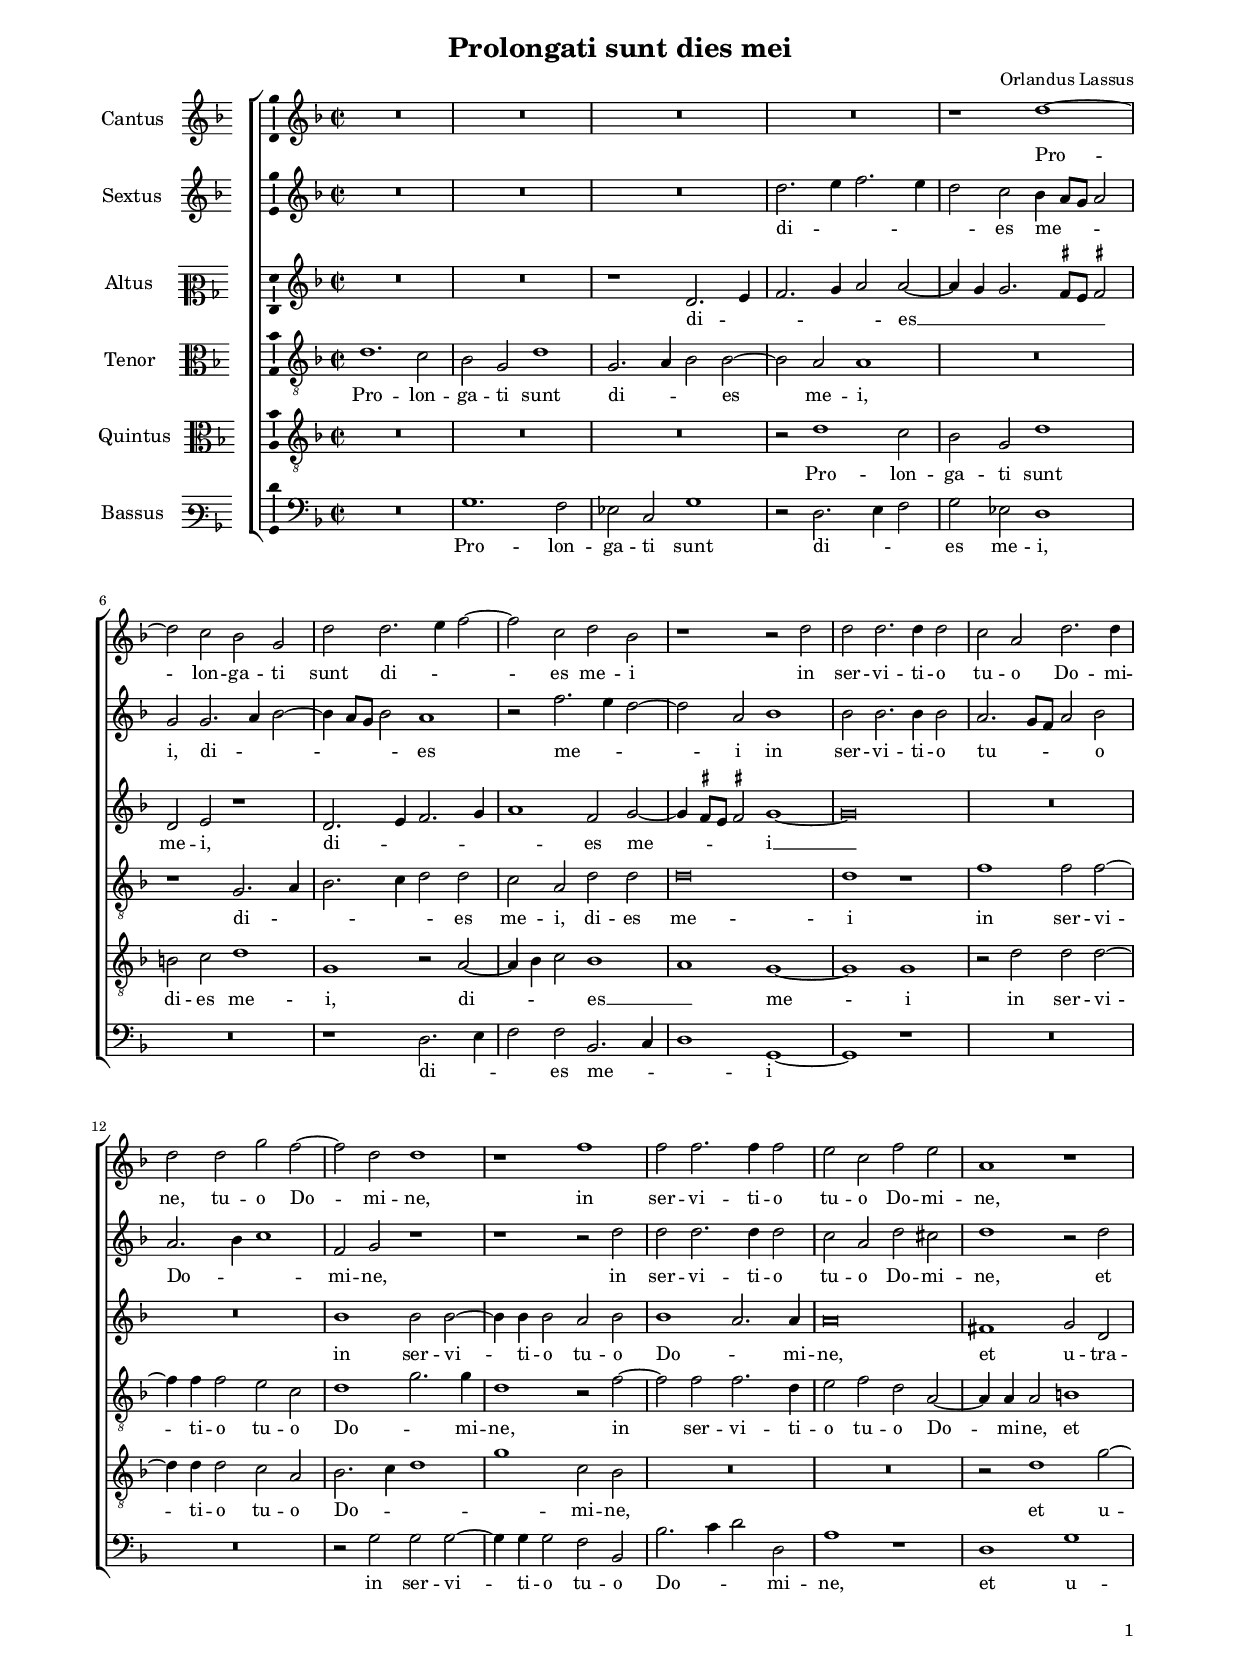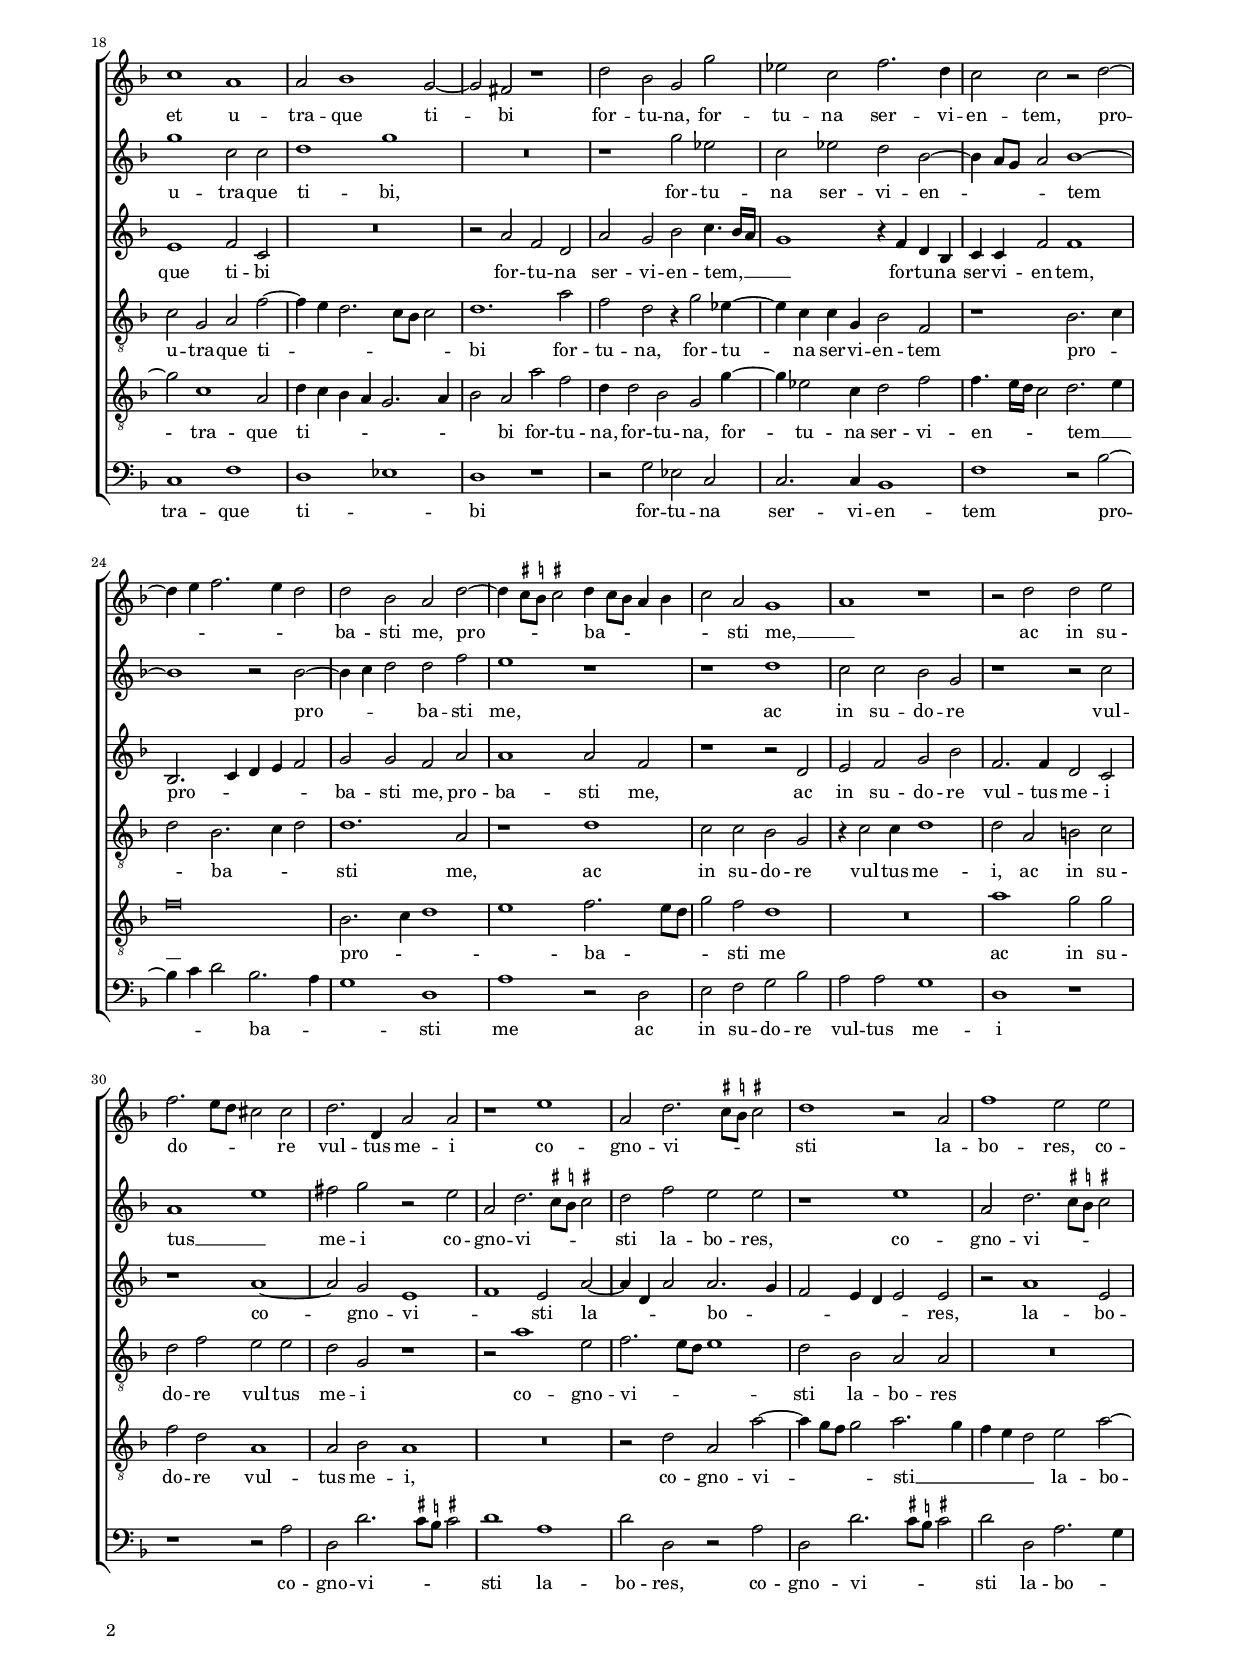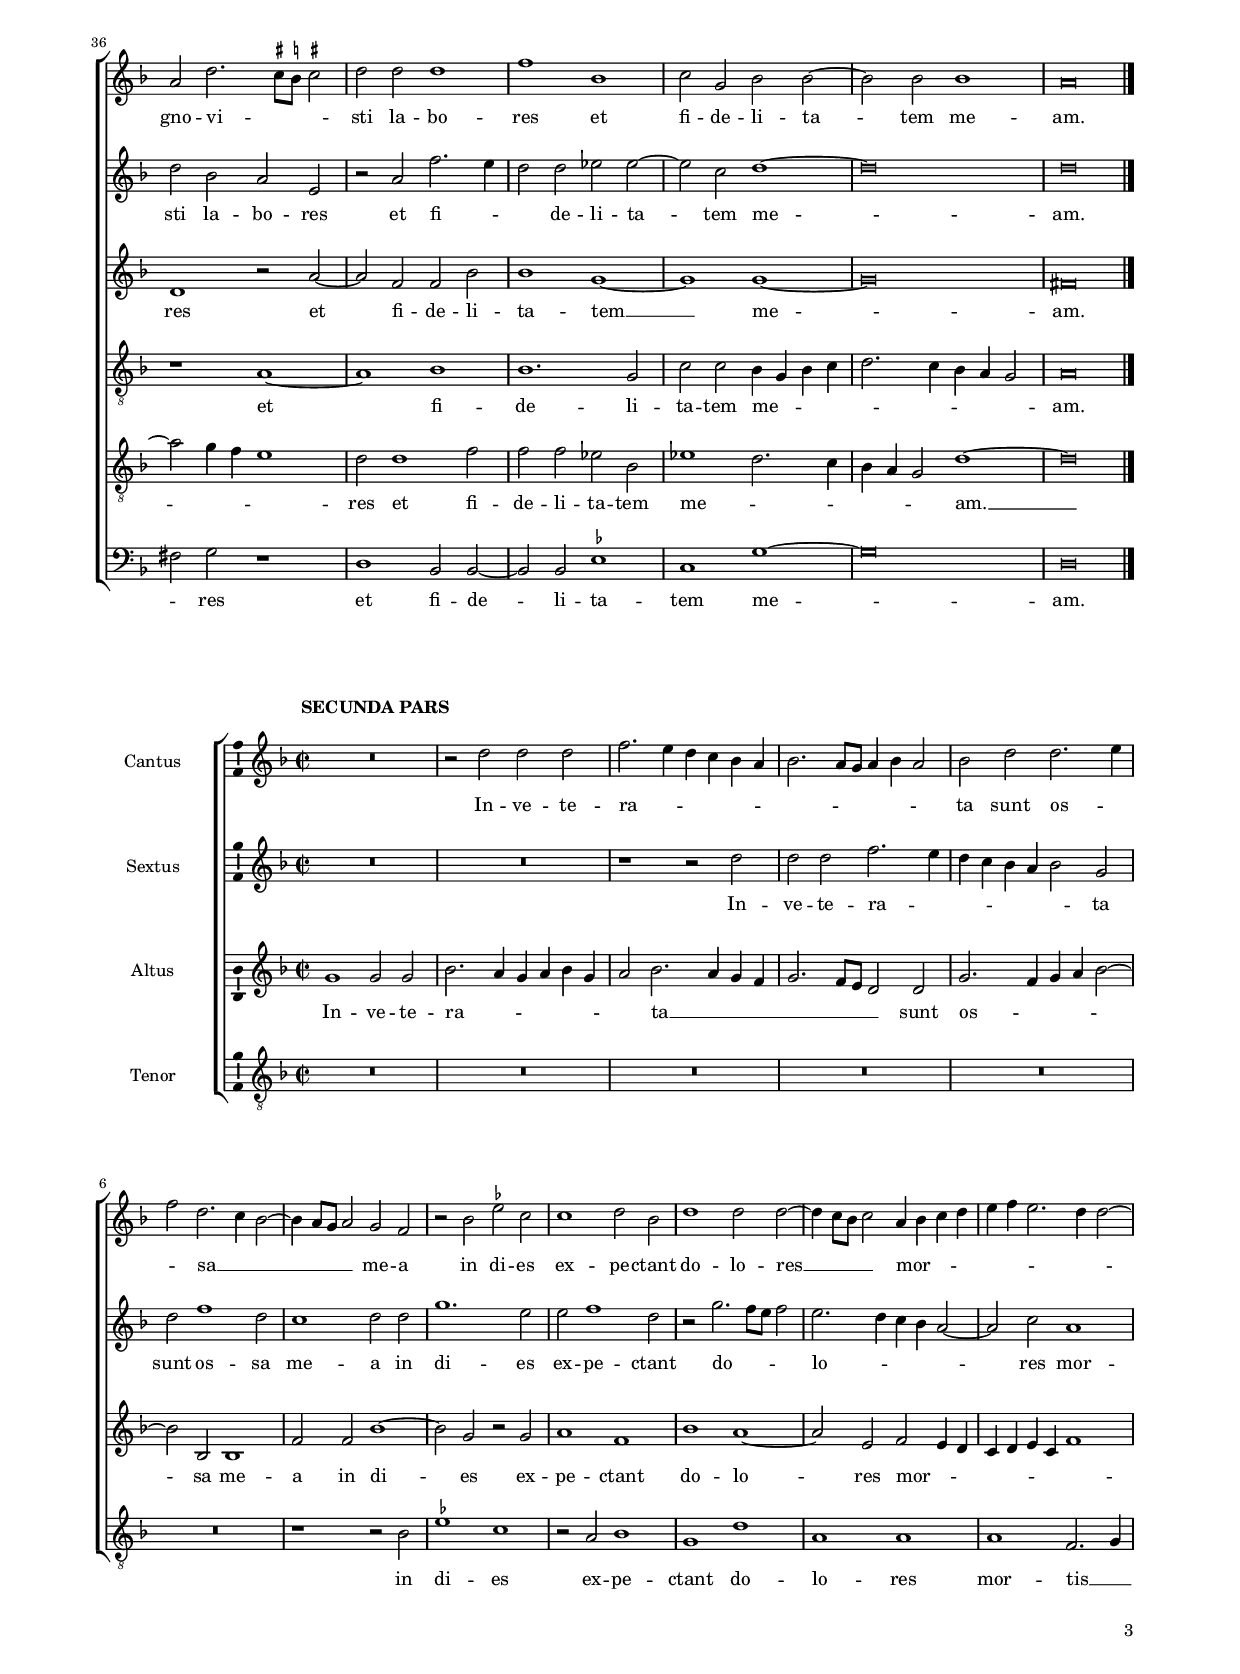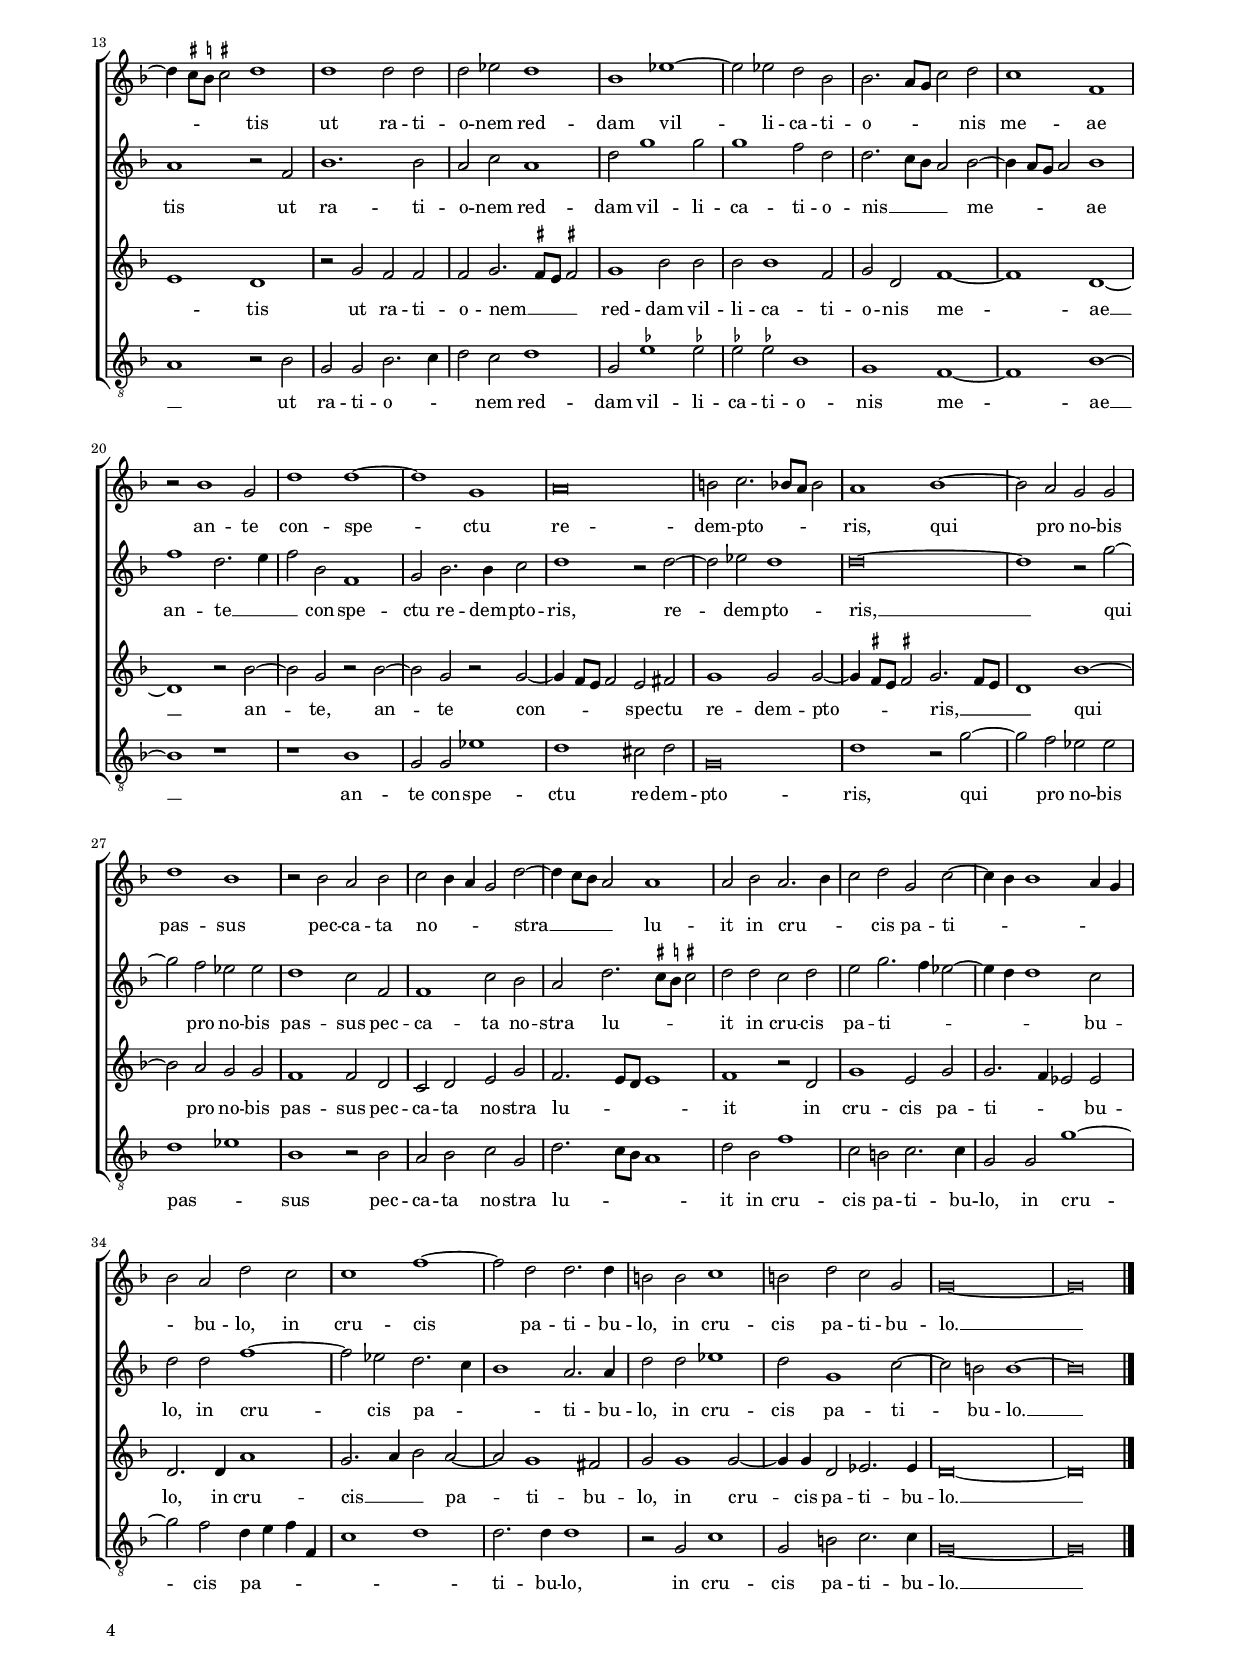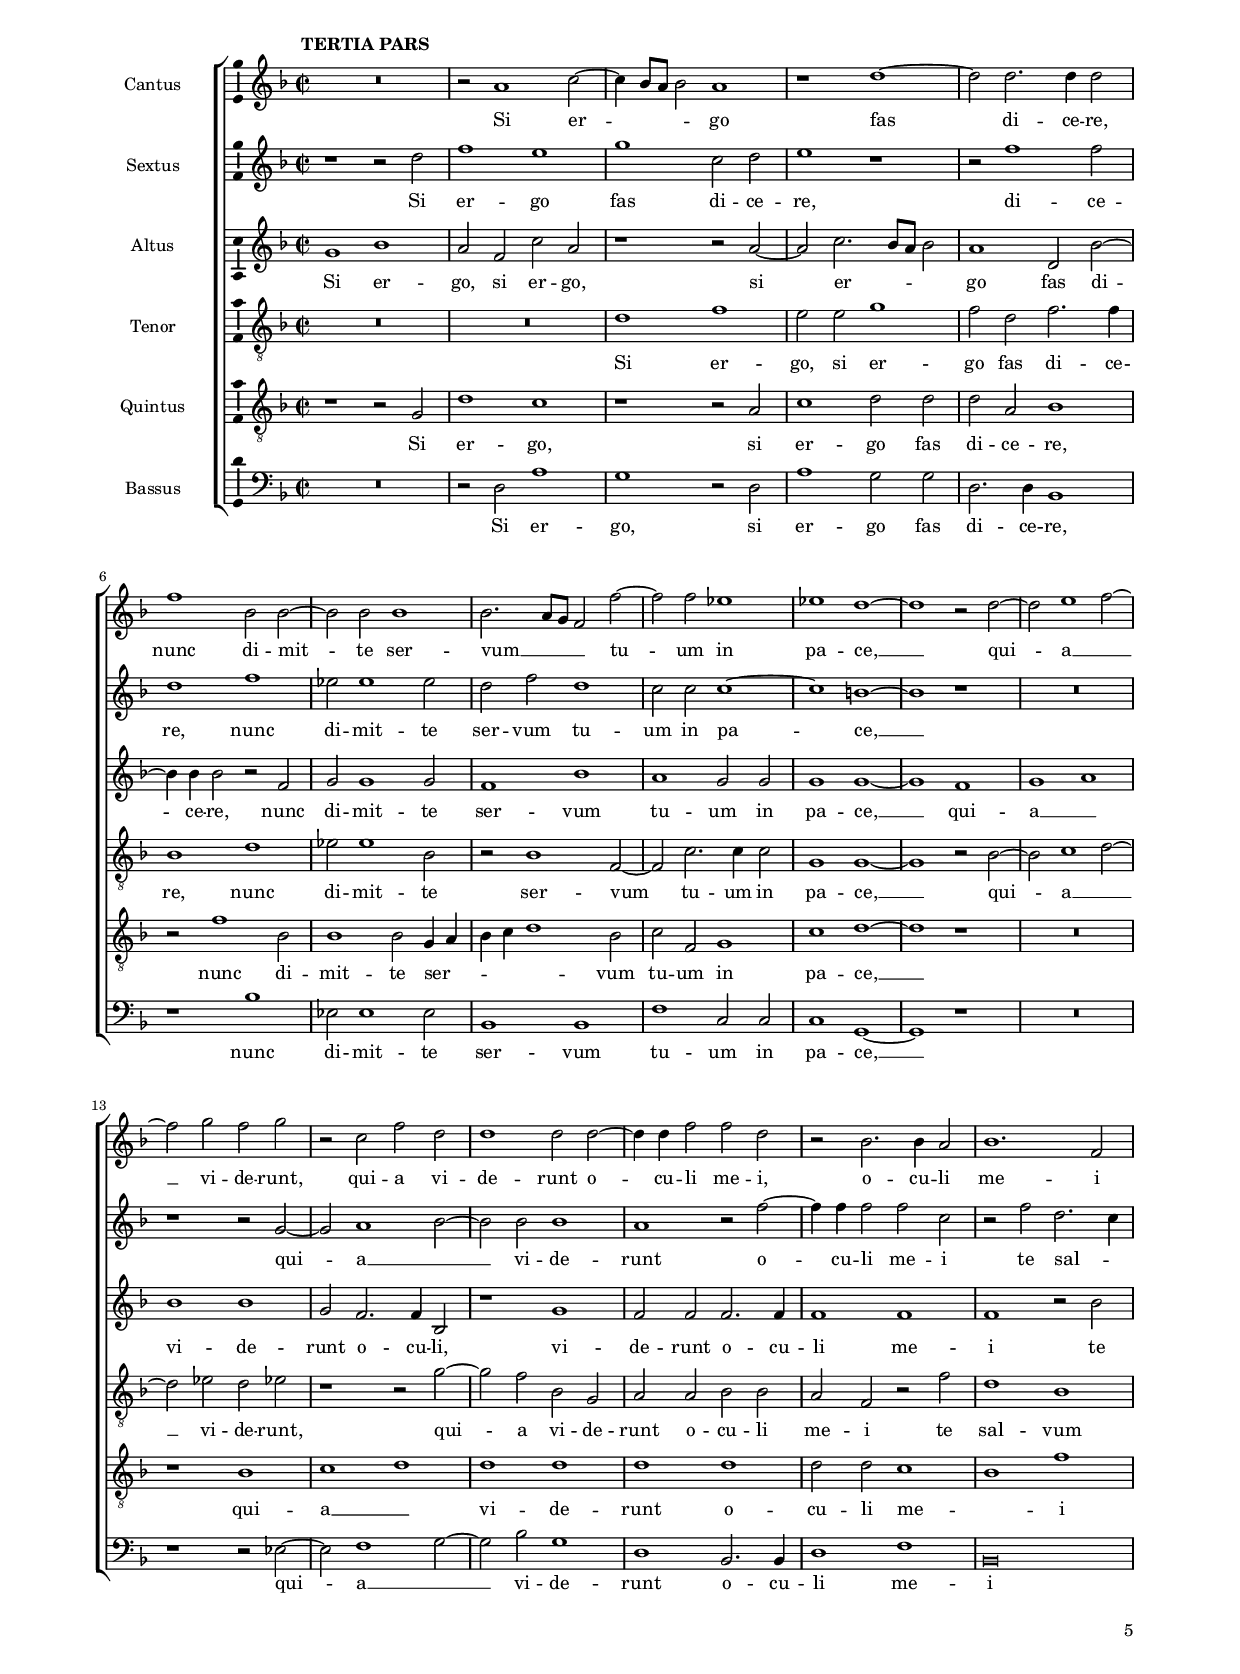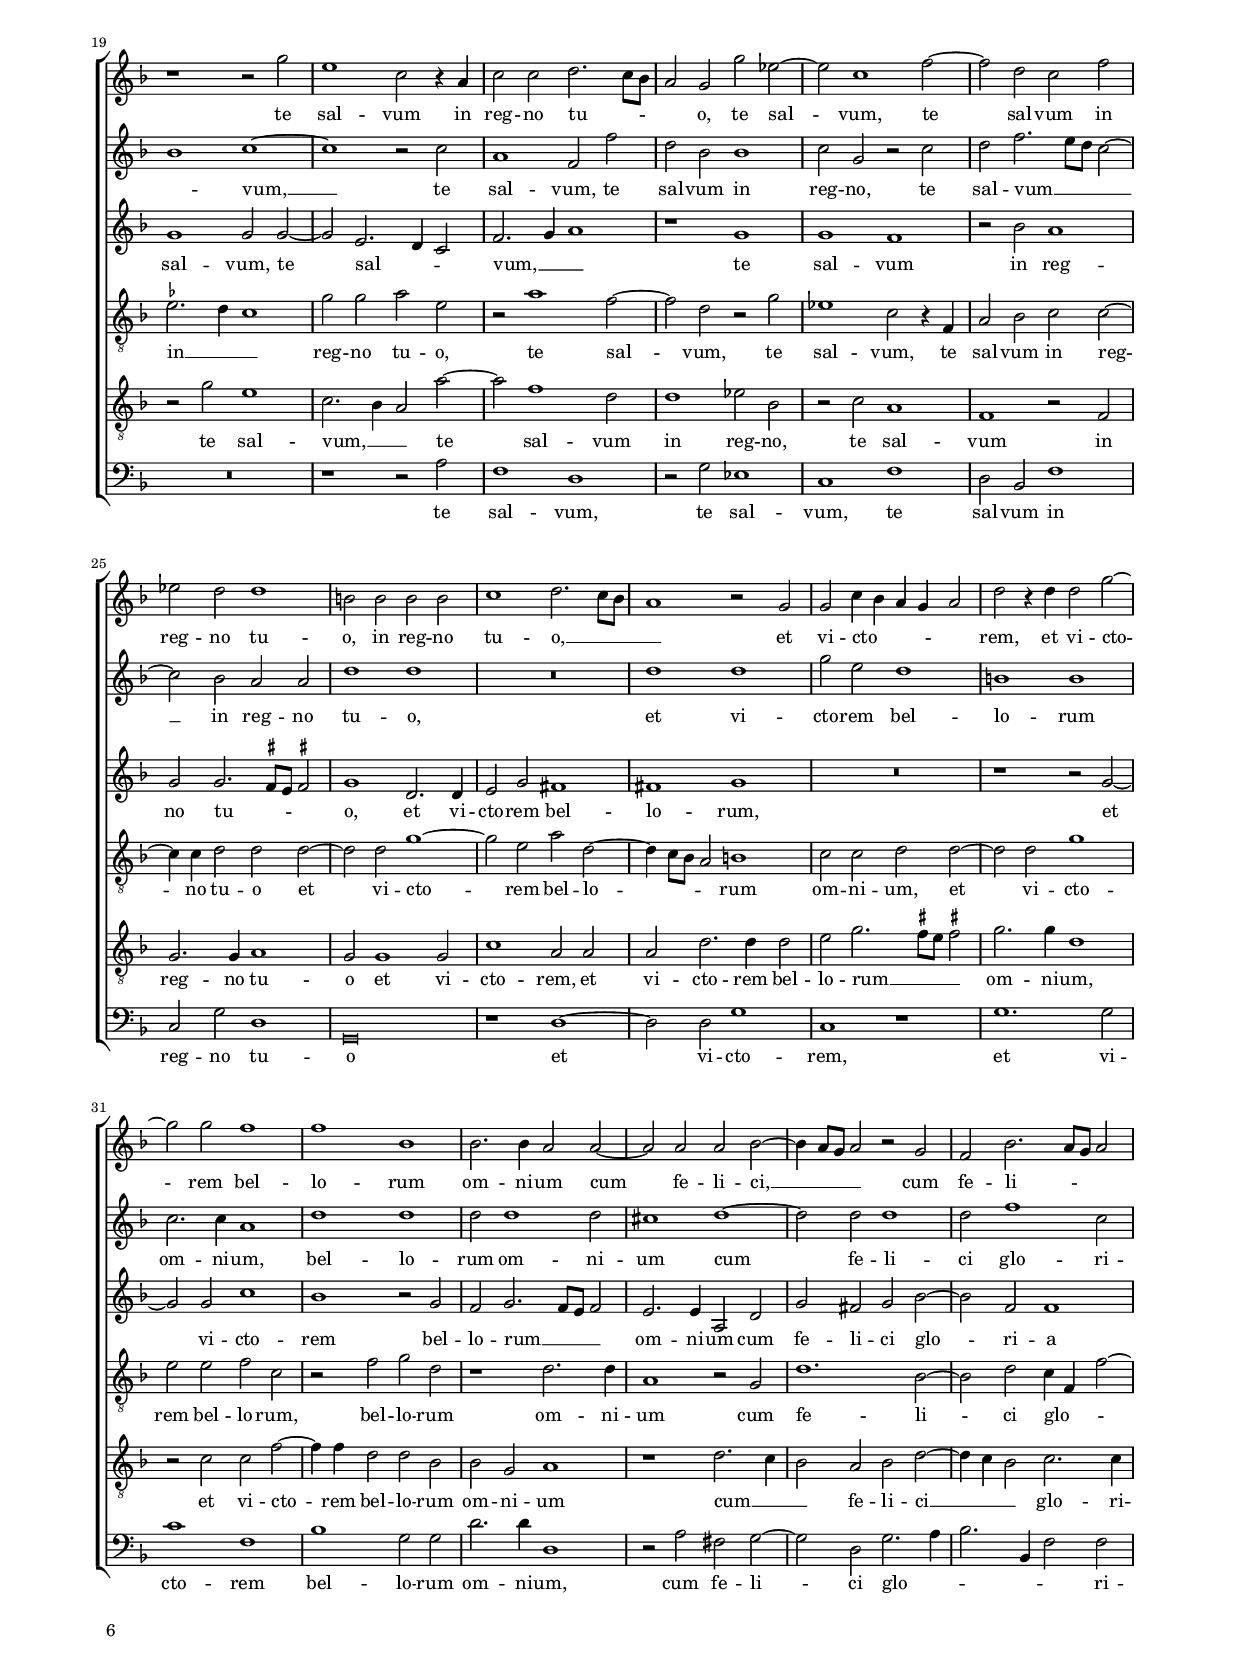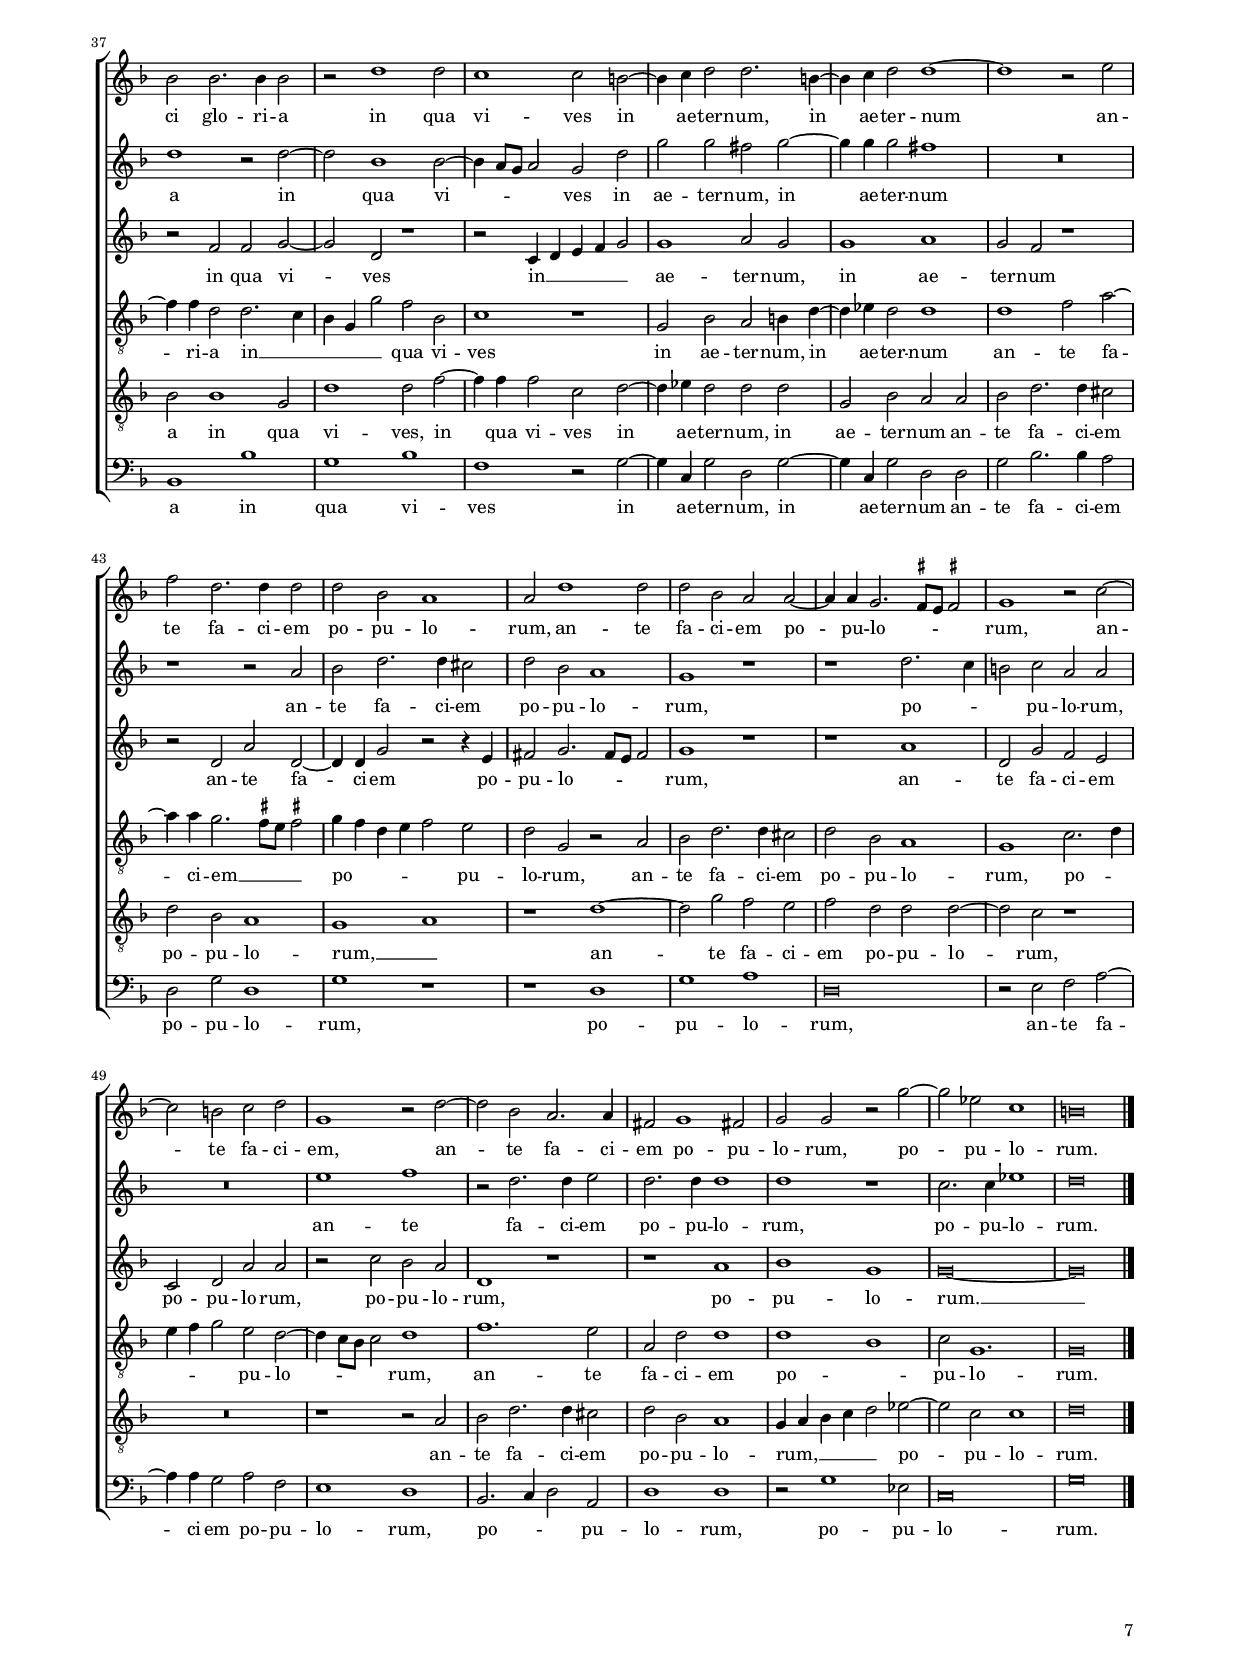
\header
{
  title="Prolongati sunt dies mei"
  composer="Orlandus Lassus"
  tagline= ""
}

\version "2.22.0"
\include "deutsch.ly"
#(set-global-staff-size 15)
#(ly:set-option 'point-and-click #f)

	
global = {
	\key f \major
	\time 2/2 \set Score.measureLength = #(ly:make-moment 2/1)
    \set Score.tempoHideNote = ##t
    \tempo 2 = 85
	\skip 1*2*41 \bar "|." \break
	}

	
	ficta = { \once \set suggestAccidentals = ##t }
	
	forget = #(define-music-function (music) (ly:music?) #{
		\accidentalStyle forget
		$music
		\accidentalStyle default
		#})
    
    m = \melisma
    me = \melismaEnd
    
    
\paper
	{
	top-margin = 1.5 \cm
	bottom-margin = 1 \cm
	left-margin = 1.8 \cm
	right-margin = 1.8 \cm
	ragged-bottom = ##f
	ragged-last-bottom = ##t
	print-page-number = ##f
	score-system-spacing = #'((basic-distance . 17) (minimum-distance . 14) (padding . 5) (strechability . 250))
	system-system-spacing = #'((basic-distance . 17) (minimum-distance . 14) (padding . 5) (strechability . 250))
    oddFooterMarkup=\markup   \fill-line { "" \fromproperty #'page:page-number-string }
    evenFooterMarkup=\markup  \fill-line { \fromproperty #'page:page-number-string "" }
    last-bottom-spacing = #'((basic-distance . 12) (minimum-distance . 7) (padding . 4))
%	systems-per-page = 3
	min-systems-per-page = 3
	}
    
    
incipitcantus = \markup { \score {
	{
	\set Staff.instrumentName = \markup { \fontsize #1 "Cantus" }
	\key f \major
	\clef violin
	s4 \bar ""
	}
	\layout  {
	raggedright = ##t
	indent = 1.6 \cm
	line-width = 2.2 \cm
	\context { \Staff \remove Time_signature_engraver }
	\override Staff.Clef.Y-extent = #'(0 . 0)
	}} \hspace #1 }


incipitsextus = \markup { \score {
	{
	\set Staff.instrumentName = \markup { \fontsize #1 "Sextus" }
	\key f \major
	\clef violin
	s4 \bar ""
	}
	\layout  {
	raggedright = ##t
	indent = 1.6 \cm
	line-width = 2.2 \cm
	\context { \Staff \remove Time_signature_engraver }
	\override Staff.Clef.Y-extent = #'(0 . 0)
	}} \hspace #1 }
      
      
incipitaltus = \markup { \score {
	{
	\set Staff.instrumentName = \markup { \fontsize #1 "Altus" }
	\key f \major
	\clef mezzosoprano
	s4 \bar ""
	}
	\layout  {
	raggedright = ##t
	indent = 1.6 \cm
	line-width = 2.2 \cm
	\context { \Staff \remove Time_signature_engraver }
	\override Staff.Clef.Y-extent = #'(0 . 0)
	}} \hspace #1 }


incipittenor = \markup { \score {
	{
	\set Staff.instrumentName = \markup { \fontsize #1 "Tenor" }
	\key f \major
	\clef alto
	s4 \bar ""
	}
	\layout  {
	raggedright = ##t
	indent = 1.6 \cm
	line-width = 2.2 \cm
	\context { \Staff \remove Time_signature_engraver }
	\override Staff.Clef.Y-extent = #'(0 . 0)
	}} \hspace #1 }
      
      
incipitquintus = \markup { \score {
	{
	\set Staff.instrumentName = \markup { \fontsize #1 "Quintus" }
	\key f \major
	\clef alto
	s4 \bar ""
	}
	\layout  {
	raggedright = ##t
	indent = 1.6 \cm
	line-width = 2.2 \cm
	\context { \Staff \remove Time_signature_engraver }
	\override Staff.Clef.Y-extent = #'(0 . 0)
	}} \hspace #1 }
      
      
incipitbassus = \markup { \score {
	{
	\set Staff.instrumentName = \markup { \fontsize #1 "Bassus" }
	\key f \major
	\clef varbaritone
	s4 \bar ""
	}
	\layout  {
	raggedright = ##t
	indent = 1.6 \cm
	line-width = 2.2 \cm
	\context { \Staff \remove Time_signature_engraver }
	\override Staff.Clef.Y-extent = #'(0 . 0)
	}} \hspace #1 }

	
cantus =  \relative c''
	{
	R\breve
	R\breve
	R\breve
	R\breve
%5
	r1 d~
	d2 c b g
	d'2 d2. \m e4 f2~ |
	f2 \me c d b
	r1 r2 d
%10
	d d2. d4 d2
	c2 a d2. d4
	d2 d g f~ |
	f2 d d1
	r1 f
%15
	f2 f2. f4 f2
	e2 c f e
	a,1 r |
	c1 a
	a2 b1 g2~
%20
	g2 fis r1
	d'2 b g g'
	es2 c f2. d4 |
	c2 c r d~
	d4 \m e f2. e4 d2 \me
%25
	d2 b a d~
	d4 \m \ficta cis8 \ficta h \ficta cis!2 \me d4 \m \forget c8 \forget b a4 b
	c2 \me a g1 \m |
	a1 \me r
	r2 d d e
%30
	f2. \m e8 d cis2 \me cis
	d2. d,4 a'2 a
	r1 e' |
	a,2 d2. \m \ficta cis8 \ficta h \ficta cis!2 \me
	d1 r2 a
%35
	f'1 e2 e
	a,2 d2. \m \ficta cis8 \ficta h \ficta cis!2 \me
	d2 d d1 |
	f1 b,
	c2 g b b~
%40
	b2 b b1
	a\breve
	}
	

sextus = \relative c''
	{
	R\breve
	R\breve
	R\breve
	d2. \m e4 f2. e4
%5
	d2 \me c b4 \m a8 g a2 \me |
	g2 g2. \m a4 b2~
	b4 a8 g b2 \me a1
	r2 f'2. \m e4 d2~
	d2 \me a b1
%10
	b2 b2. b4 b2 |
	a2. \m g8 f a2 \me b
	a2. \m b4 c1 \me
	f,2 g r1
	r1 r2 d'
%15
	d2 d2. d4 d2 |
	c2 a d cis
	d1 r2 d
	g1 c,2 c
	d1 g
%20
	R\breve |
	r1 g2 es
	c2 es d b~
	b4 \m a8 g a2 \me b1~
	b1 r2 b~
%25
	b4 \m c d2 \me d f |
	e1 r
	r1 d
	c2 c b g
	r1 r2 c
%30
	a1 \m e' \me |
	fis2 g r e
	a,2 d2. \m \ficta cis8 \ficta h \ficta cis!2 \me
	d2 f e e
	r1 e
%35
	a,2 d2. \m \ficta cis8 \ficta h \ficta cis!2 \me |
	d2 b a e
	r2 a f'2. \m e4
	d2 \me d es es~
	es2 c d1~
%40
	d\breve
	d\breve
	}
	

altus =  \relative c'
	{
	R\breve
	R\breve
	r1 d2. \m e4
	f2. g4 a2 \me a~
%5
	a4 \m g g2. \ficta fis8 e \ficta fis!2 \me |
	d2 e r1
	d2. \m e4 f2. g4
	a1 \me f2 g~
	g4 \m \ficta fis8 e \ficta fis!2 \me g1~
%10
	g\breve |
	R\breve
	R\breve
	b1 b2 b~
	b4 b b2 a b
%15
	b1 \m a2. \me a4 |
	a\breve
	fis1 g2 d
	e1 f2 c
	R\breve
%20
	r2 a' f d |
	a'2 g b c4. \m b16 a
	g1 \me r4 f d b
	c4 c f2 f1
	b,2. \m c4 d e f2 \me
%25
	g2 g f a |
	a1 a2 f
	r1 r2 d
	e2 f g b
	f2. f4 d2 c
%30
	r1 a'~ |
	a2 g e1 \m
	f1 \me e2 a2~
	a4 \m d, a'2 \me a2. \m g4
	f2 e4 d e2 \me e
%35
	r2 a1 e2 |
	d1 r2 a'~
	a2 f f b
	b1 g~
	g1 g~
%40
	g\breve
	fis\breve
	}
	

tenor =  \relative c'
	{
	d1. c2
	b2 g d'1
	g,2. \m a4 b2 \me b~
	b2 a a1
%5
	R\breve |
	r1 g2. \m a4
	b2. c4 d2 \me d
	c2 a d d
	d\breve
%10
	d1 r |
	f1 f2 f~
	f4 f f2 e c
	d1 \m g2. \me g4
	d1 r2 f~
%15
	f2 f f2. d4 |
	e2 f d a~
	a4 a a2 h1
	c2 g a f'~
	f4 \m e d2. c8 b c2 \me
%20
	d1. a'2 |
	f2 d r4 g2 es4~
	es4 c c g b2 f
	r1 b2. \m c4
	d2 \me b2. \m c4 d2 \me
%25
	d1. a2 |
	r1 d
	c2 c b g
	r4 c2 c4 d1
	d2 a h c
%30
	d2 f e e |
	d2 g, r1
	r2 a'1 e2
	f2. \m e8 d e1 \me
	d2 b a a
%35
	R\breve |
	r1 a~
	a1 b
	b1. g2
	c2 c b4 \m g b c
%40
	d2. c4 b a g2 \me |
	a\breve
	}
	
quintus  =  \relative c'
	{
	R\breve
	R\breve
	R\breve
	r2 d1 c2
%5
	b2 g d'1 |
	h2 c d1
	g,1 r2 a~
	a4 \m b c2 \me b1 \m
	a1 \me g~
%10
	g1 g |
	r2 d' d d~
	d4 d d2 c a
	b2. \m c4 d1
	g1 \me c,2 b
%15
	R\breve |
	R\breve
	r2 d1 g2~
	g2 c,1 a2
	d4 \m c b a g2. a4
%20
	b2 \me a a' f |
	d4 d2 b g g'4~
	g4 es2 c4 d2 f
	f4. \m e16 d c2 \me d2. \m e4
	f\breve \me
%25
	b,2. \m c4 d1 |
	e1 \me f2. \m e8 d
	g2 \me f d1
	R\breve
	a'1 g2 g
%30
	f2 d a1 |
	a2 b a1
	R\breve
	r2 d a a'~
	a4 \m g8 f g2 \me a2. \m g4
%35
	f4 e d2 \me e a~ |
	a2 \m g4 f e1 \me
	d2 d1 f2
	f2 f es b
	es1 \m d2. c4
%40
	b4 a g2 \me d'1~
	d\breve
	}


bassus  =  \relative c'
	{
	R\breve
	g1. f2
	es2 c g'1
	r2 d2. \m e4 f2 \me
%5
	g2 es d1 |
	R\breve
	r1 d2. \m e4
	f2 \me f b,2. \m c4
	d1 \me g,~
%10
	g1 r |
	R\breve
	R\breve
	r2 g' g g~
	g4 g g2 f b,
%15
	b'2. \m c4 d2 \me d,
	a'1 r
	d,1 g
	c,1 f
	d1 \m es \me
%20
	d1 r |
	r2 g es c
	c2. c4 b1
	f'1 r2 b~
	b4 \m c d2 \me b2. \m a4
%25
	g1 \me d |
	a'1 r2 d,
	e2 f g b
	a2 a g1
	d1 r
%30
	r1 r2 a' |
	d,2 d'2. \m \ficta cis8 \ficta h \ficta cis!2 \me
	d1 a
	d2 d, r a'
	d,2 d'2. \m \ficta cis8 \ficta h \ficta cis!2 \me
%35
	d2 d, a'2. \m g4 |
	fis2 \me g r1
	d1 b2 b~
	b2 b \ficta es1
	c1 g'~
%40
	g\breve
	d\breve
	}

    
lyricscantus = \lyricmode {
	Pro -- lon -- ga -- ti sunt di -- es me -- i in ser -- vi -- ti -- o tu -- o Do -- mi -- ne,
	tu -- o Do -- mi -- ne,
	in ser -- vi -- ti -- o tu -- o Do -- mi -- ne,
	et u -- tra -- que ti -- bi
	for -- tu -- na,
	for -- tu -- na
	ser -- vi -- en -- tem,
	pro -- ba -- sti me,
	pro -- ba -- sti me, __
	ac in su -- do -- re vul -- tus me -- i
	co -- gno -- vi -- sti la -- bo -- res,
	co -- gno -- vi -- sti la -- bo -- res et fi -- de -- li -- ta -- tem me -- am.
	}


lyricssextus = \lyricmode {
	di -- es me -- i,
	di -- es me -- i
	in ser -- vi -- ti -- o tu -- o Do -- mi -- ne,
	in ser -- vi -- ti -- o tu -- o Do -- mi -- ne,
	et u -- tra -- que ti -- bi,
	for -- tu -- na ser -- vi -- en -- tem
	pro -- ba -- sti me,
	ac in su -- do -- re vul -- tus __ me -- i
	co -- gno -- vi -- sti la -- bo -- res,
	co -- gno -- vi -- sti la -- bo -- res et fi -- de -- li -- ta -- tem me -- am.
	}
	
	
lyricsaltus = \lyricmode {
	di -- es __ me -- i,
	di -- es me -- i __
	in ser -- vi -- ti -- o tu -- o Do -- mi -- ne,
	et u -- tra -- que ti -- bi
	for -- tu -- na
	ser -- vi -- en -- tem, __
	for -- tu -- na
	ser -- vi -- en -- tem,
	pro -- ba -- sti me,
	pro -- ba -- sti me,
	ac in su -- do -- re vul -- tus me -- i
	co -- gno -- vi -- sti la -- bo -- res,
	la -- bo -- res et fi -- de -- li -- ta -- tem __ me -- am.
	}


lyricstenor = \lyricmode {
	Pro -- lon -- ga -- ti sunt di -- es me -- i,
	di -- es me -- i,
	di -- es me -- i
	in ser -- vi -- ti -- o tu -- o Do -- mi -- ne,
	in ser -- vi -- ti -- o tu -- o Do -- mi -- ne,
	et u -- tra -- que ti -- bi for -- tu -- na,
	for -- tu -- na
	ser -- vi -- en -- tem
	pro -- ba -- sti me,
	ac in su -- do -- re vul -- tus me -- i,
	ac in su -- do -- re vul -- tus me -- i
	co -- gno -- vi -- sti la -- bo -- res et fi -- de -- li -- ta -- tem me -- am.
	}


lyricsquintus = \lyricmode {
	Pro -- lon -- ga -- ti sunt di -- es me -- i,
	di -- es __ me -- i
	in ser -- vi -- ti -- o tu -- o Do -- mi -- ne,
	et u -- tra -- que ti -- bi for -- tu -- na,
	for -- tu -- na,
	for -- tu -- na
	ser -- vi -- en -- tem __
	pro -- ba -- sti me
	ac in su -- do -- re vul -- tus me -- i,
	co -- gno -- vi -- sti __ la -- bo -- res et fi -- de -- li -- ta -- tem me -- am. __
	}


lyricsbassus = \lyricmode {
	Pro -- lon -- ga -- ti sunt di -- es me -- i,
	di -- es me -- i
	in ser -- vi -- ti -- o tu -- o Do -- mi -- ne,
	et u -- tra -- que ti -- bi for -- tu -- na
	ser -- vi -- en -- tem
	pro -- ba -- sti me
	ac in su -- do -- re vul -- tus me -- i
	co -- gno -- vi -- sti la -- bo -- res,
	co -- gno -- vi -- sti la -- bo -- res et fi -- de -- li -- ta -- tem me -- am.
	}
   
    
\score
{  
    \transpose c c {
	\new ChoirStaff \with { \override StaffGrouper.staff-staff-spacing.basic-distance = #12 }
	<<

	\new Staff << \global
	\new Voice="v1" {
		\set Staff.instrumentName=\incipitcantus
		\set Staff.midiInstrument = "reed organ"
		\clef "treble"
		\cantus }
	\new Lyrics \lyricsto "v1" {\lyricscantus }
	>>


	\new Staff << \global
	\new Voice="v6" {
		\set Staff.instrumentName=\incipitsextus
		\set Staff.midiInstrument = "reed organ"
		\clef "treble" 
		\sextus}
	\new Lyrics \lyricsto "v6" {\lyricssextus }
	>>


	\new Staff << \global
	\new Voice="v2" {
		\set Staff.instrumentName=\incipitaltus
		\set Staff.midiInstrument = "reed organ"
		\clef "treble" 
		\altus}
	\new Lyrics \lyricsto "v2" {\lyricsaltus }
	>>


	\new Staff << \global
	\new Voice="v3" {
		\set Staff.instrumentName=\incipittenor
		\set Staff.midiInstrument = "reed organ"
		\clef "G_8"
		\tenor }
	\new Lyrics \lyricsto "v3" {\lyricstenor }
	>>


	\new Staff << \global
	\new Voice="v5" {
		\set Staff.instrumentName=\incipitquintus
		\set Staff.midiInstrument = "reed organ"
		\clef "G_8"
		\quintus}
	\new Lyrics \lyricsto "v5" {\lyricsquintus }
	>>


	\new Staff << \global
	\new Voice="v4" {
		\set Staff.instrumentName=\incipitbassus
		\set Staff.midiInstrument = "reed organ"
		\clef "bass" 
		\bassus }
	\new Lyrics \lyricsto "v4" {\lyricsbassus}
	>>

	>>
	} % transpose

	\layout
	{
	indent = 2.6 \cm
%	\context { \Lyrics \override VerticalAxisGroup.nonstaff-relatedstaff-spacing.padding = #2 }
%	\context { \Lyrics \override LyricText.font-size = #1 }
  	\context { \Staff \consists "Ambitus_engraver" }
	\context { \Staff \override TimeSignature.break-visibility = #end-of-line-invisible }
	\context { \Score \override BarNumber.padding = #2 }
	\context { \Voice \override NoteHead.style = #'baroque }
	}

\midi
	{
	}

}



%%%%%%%%%%%%%%%%%%%%%%%%%%%%%%%%%%%%%%%%%%% SECUNDA PARS

global = {
	\key f \major
	\time 2/2 \set Score.measureLength = #(ly:make-moment 2/1)
    \set Score.tempoHideNote = ##t
    \tempo 2 = 85
	\skip 1*2*40 \bar "|."
	}

cantus =  \relative c''
	{
	R\breve
	r2 d d d
	f2. \m e4 d c b a
	b2. a8 g a4 b a2 \me
%5
	b2 d d2. \m e4 |
	f2 \me d2. \m c4 b2~
	b4 a8 g a2 \me g f
	r2 b \ficta es c
	c1 d2 b
%10
	d1 d2 d~ |
	d4 \m c8 b c2 \me a4 \m b c d
	e4 f e2. d4 d2~
	d4 \ficta cis8 \ficta h \ficta cis!2 \me d1
	d1 d2 d
%15
	d2 es d1 |
	b1 es1~
	es2 es d b
	b2. \m a8 g c2 \me d
	c1 f,
%20
	r2 b1 g2 |
	d'1 d~
	d1 g,
	a\breve
	h2 c2. \m b8 a b2 \me
%25
	a1 b~ |
	b2 a g g
	d'1 b
	r2 b a b
	c2 \m b4 a g2 \me d'~
%30
	d4 \m c8 b a2 \me a1 |
	a2 b a2. \m b4
	c2 \me d g, c~
	c4 \m b b1 a4 g
	b2 \me a d c
%35
	c1 f~ |
	f2 d d2. d4
	h2 h c1
	h2 d c g
	g\breve~
%40
	g\breve
	}
	

sextus = \relative c''
	{
	R\breve
	R\breve
	r1 r2 d
	d2 d f2. \m e4
%5
	d4 c b a b2 \me g |
	d'2 f1 d2
	c1 d2 d
	g1. e2
	e2 f1 d2
%10
	r2 g2. \m f8 e f2 \me |
	e2. \m d4 c b a2~
	a2 \me c a1
	a1 r2 f
	b1. b2
%15
	a2 c a1 |
	d2 g1 g2
	g1 f2 d
	d2. \m c8 b a2 \me b~
	b4 \m a8 g a2 \me b1
%20
	f'1 d2. \m e4 |
	f2 \me b, f1
	g2 b2. b4 c2
	d1 r2 d~
	d2 es d1
%25
	d\breve~ |
	d1 r2 g~
	g2 f es es
	d1 c2 f,
	f1 c'2 b
%30
	a2 d2. \m \ficta cis8 \ficta h \ficta cis!2 \me |
	d2 d c d
	e2 g2. \m f4 es2~
	es4 d d1 \me c2
	d2 d f1~
%35
	f2 es d2. \m c4 |
	b1 \me a2. a4
	d2 d es1
	d2 g,1 c2~
	c2 h h1~
%40
	h\breve
	}
	

altus =  \relative c''
	{
	g1 g2 g
	b2. \m a4 g a b g
	a2 \me b2. \m a4 g f
	g2. f8 e d2 \me d
%5
	g2. \m f4 g a b2~ |
	b2 \me b, b1
	f'2 f b1~
	b2 g r g
	a1 f
%10
	b1 a~ |
	a2 e f2 \m e4 d
	c4 d e c f1
	e1 \me d1
	r2 g f f
%15
	f2 g2. \m \ficta fis8 e \ficta fis!2 \me |
	g1 b2 b
	b2 b1 f2
	g2 d f1~
	f1 d~
%20
	d1 r2 b'~ |
	b2 g r b~
	b2 g r g~
	g4 \m f8 e f2 \me e fis
	g1 g2 g~
%25
	g4 \m \ficta fis8 e \ficta fis!2 \me g2. \m \forget f8 e |
	d1 \me b'~
	b2 a g g
	f1 f2 d
	c2 d e g
%30
	f2. \m e8 d e1 \me |
	f1 r2 d
	g1 e2 g
	g2. \m f4 es2 \me es
	d2. d4 a'1
%35
	g2. \m a4 b2 \me a~ |
	a2 g1 fis2
	g2 g1 g2~
	g4 g d2 es2. es4
	d\breve~
%40
	d\breve
	}
	

tenor =  \relative c'
	{
	R\breve
	R\breve
	R
	R
%5
	R |
	R\breve
	r1 r2 b
	\ficta es1 c
	r2 a b1
%10
	g1 d' |
	a1 a
	a1 f2. \m g4
	a1 \me r2 b
	g2 g b2. \m c4
%15
	d2 \me c d1 |
	g,2 \ficta es'1 \ficta es!2
	\ficta es2 \ficta es! b1
	g1 f~
	f1 b~
%20
	b1 r |
	r1 b
	g2 g es'1
	d1 cis2 d
	g,\breve
%25
	d'1 r2 g~ |
	g2 f es es
	d1 \m es \me
	b1 r2 b
	a2 b c g
%30
	d'2. \m c8 b a1 \me |
	d2 b f'1
	c2 h c2. c4
	g2 g g'1~
	g2 f2 d4 \m e f f,
%35
	c'1 d \me |
	d2. d4 d1
	r2 g, c1
	g2 h c2. c4
	g\breve~
%40
	g\breve	
	}
	
    
lyricscantus = \lyricmode {
	In -- ve -- te -- ra -- ta  sunt os -- sa __ me -- a
	in di -- es ex -- pe -- ctant do -- lo -- res __ mor -- tis
	ut ra -- ti -- o -- nem red -- dam vil -- li -- ca -- ti -- o -- nis me -- ae
	an -- te con -- spe -- ctu re -- dem -- pto -- ris,
	qui pro no -- bis pas -- sus
	pec -- ca -- ta no -- stra __ lu -- it in cru -- cis pa -- ti -- bu -- lo,
	in cru -- cis pa -- ti -- bu -- lo,
	in cru -- cis pa -- ti -- bu -- lo. __
	}


lyricssextus = \lyricmode {
	In -- ve -- te -- ra -- ta sunt os -- sa me -- a
	in di -- es ex -- pe -- ctant do -- lo -- res mor -- tis
	ut ra -- ti -- o -- nem red -- dam vil -- li -- ca -- ti -- o -- nis __ me -- ae
	an -- te __ con -- spe -- ctu re -- dem -- pto -- ris,
	re -- dem -- pto -- ris, __
	qui pro no -- bis pas -- sus
	pec -- ca -- ta no -- stra lu -- it in cru -- cis pa -- ti -- bu -- lo,
	in cru -- cis pa -- ti -- bu -- lo,
	in cru -- cis pa -- ti -- bu -- lo. __
	}
	
	
lyricsaltus = \lyricmode {
	In -- ve -- te -- ra -- ta __ sunt os -- sa me -- a
	in di -- es ex -- pe -- ctant do -- lo -- res mor -- tis
	ut ra -- ti -- o -- nem __ red -- dam vil -- li -- ca -- ti -- o -- nis me -- ae __
	an -- te,
	an -- te con -- spe -- ctu re -- dem -- pto -- ris, __
	qui pro no -- bis pas -- sus
	pec -- ca -- ta no -- stra lu -- it in cru -- cis pa -- ti -- bu -- lo,
	in cru -- cis __ pa -- ti -- bu -- lo,
	in cru -- cis pa -- ti -- bu -- lo. __
	}


lyricstenor = \lyricmode {
	in di -- es ex -- pe -- ctant do -- lo -- res mor -- tis __
	ut ra -- ti -- o -- nem red -- dam vil -- li -- ca -- ti -- o -- nis me -- ae __
	an -- te con -- spe -- ctu re -- dem -- pto -- ris,
	qui pro no -- bis pas -- sus
	pec -- ca -- ta no -- stra lu -- it in cru -- cis pa -- ti -- bu -- lo,
	in cru -- cis pa -- ti -- bu -- lo,
	in cru -- cis pa -- ti -- bu -- lo. __
	}

\score
{  
	\transpose c c {
	\new ChoirStaff \with { \override StaffGrouper.staff-staff-spacing.basic-distance = #13 }
	<<

	\new Staff <<\global
	\new Voice="v1" {
	    \set Staff.instrumentName="Cantus"
		\set Staff.midiInstrument = "reed organ"
		\clef "treble"
		\cantus }
	\new Lyrics \lyricsto "v1" {\lyricscantus }
	>>


	\new Staff << \global
	\new Voice="v6" {
	    \set Staff.instrumentName="Sextus"
		\set Staff.midiInstrument = "reed organ"
		\clef "treble" 
		\sextus}
	\new Lyrics \lyricsto "v6" {\lyricssextus }
	>>


	\new Staff << \global
	\new Voice="v2" {
	    \set Staff.instrumentName="Altus"
		\set Staff.midiInstrument = "reed organ"
		\clef "treble" 
		\altus}
	\new Lyrics \lyricsto "v2" {\lyricsaltus }
	>>


	\new Staff <<\global
	\new Voice="v3" {
	    \set Staff.instrumentName="Tenor"
		\set Staff.midiInstrument = "reed organ"
		\clef "G_8"
		\tenor }
	\new Lyrics \lyricsto "v3" {\lyricstenor }
	>>
	>>
    } % transpose

	\layout
	{
	indent = 2 \cm
	\context { \Lyrics \override VerticalAxisGroup.nonstaff-relatedstaff-spacing.padding = #1.5 }
%	\context { \Lyrics \override LyricText.font-size = #1 }
   	\context { \Staff \consists "Ambitus_engraver" }
	\context { \Staff \override TimeSignature.break-visibility = #end-of-line-invisible }
	\context { \Score \override BarNumber.padding = #2 }
	\context { \Voice \override NoteHead.style = #'baroque }
	}

    \header { piece = \markup { \raise #2 \hspace # 25 \bold "SECUNDA PARS"} }
        
\midi
	{
	}

}

%%%%%%%%%%%%%%%%%%%%%%%%%%%%%%%%%%%%%%%%%%  TERTIA PARS

	
global = {
	\key f \major
	\time 2/2 \set Score.measureLength = #(ly:make-moment 2/1)
    \set Score.tempoHideNote = ##t
    \tempo 2 = 85
	\skip 1*2*55 \bar "|."
	}


cantus =  \relative c''
	{
	R\breve
	r2 a1 c2~
	c4 \m b8 a b2 \me a1
	r1 d~
%5
	d2 d2. d4 d2 |
	f1 b,2 b~
	b2 b b1
	b2. \m a8 g f2 \me f'~
	f2 f es1
%10
	es1 d~ |
	d1 r2 d~
	d2 e1 \m f2~
	f2 \me g f g
	r2 c, f d
%15
	d1 d2 d~ |
	d4 d f2 f d
	r2 b2. b4 a2
	b1. f2
	r1 r2 g'
%20
	e1 c2 r4 a |
	c2 c d2. \m c8 b
	a2 \me g g' es~
	es2 c1 f2~
	f2 d c f
%25
	es2 d d1 |
	h2 h h h
	c1 d2. \m c8 b
	a1 \me r2 g
	g2 c4 \m b a g a2 \me
%30
	d2 r4 d d2 g~ |
	g2 g f1
	f1 b,
	b2. b4 a2 a~
	a2 a a b~
%35
	b4 \m a8 g a2 \me r g |
	f2 b2. \m a8 g a2 \me
	b2 b2. b4 b2
	r2 d1 d2
	c1 c2 h~
%40
	h4 c d2 d2. h4~ |
	h4 c d2 d1~
	d1 r2 e
	f2 d2. d4 d2
	d2 b a1
%45
	a2 d1 d2 |
	d2 b a a~
	a4 a g2. \m \ficta fis8 e \ficta fis!2 \me
	g1 r2 c~
	c2 h c d
%50
	g,1 r2 d'~ |
	d2 b a2. a4
	fis2 g1 fis!2
	g2 g r2 g'~
	g2 es c1
%55
	h\breve
	}
	

sextus = \relative c''
	{
	r1 r2 d
	f1 e
	g1 c,2 d
	e1 r
%5
	r2 f1 f2 |
	d1 f
	es2 es1 es2
	d2 f d1
	c2 c c1~
%10
	c1 h~ |
	h1 r
	R\breve
	r1 r2 g~
	g2 a1 \m b2~
%15
	b2 \me b2 b1 |
	a1 r2 f'~
	f4 f4 f2 f c
	r2 f d2. \m c4
	b1 \me c~
%20
	c1 r2 c |
	a1 f2 f'
	d2 b b1
	c2 g r c
	d2 f2. \m e8 d c2~
%25
	c2 \me b a a |
	d1 d
	R\breve
	d1 d
	g2 e d1
%30
	h1 h |
	c2. c4 a1
	d1 d
	d2 d1 d2
	cis1 d~
%35
	d2 d d1 |
	d2 f1 c2
	d1 r2 d~
	d2 b1 b2~
	b4 \m a8 g a2 \me g d'
%40
	g2 g fis g~ |
	g4 g g2 fis1
	R\breve
	r1 r2 a,
	b2 d2. d4 cis2
%45
	d2 b a1 |
	g1 r
	r1 d'2. \m c4
	h2 \me c a a
	R\breve
%50
	e'1 f |
	r2 d2. d4 e2
	d2. d4 d1
	d1 r
	c2. c4 es1
%55
	d\breve
	}
	

altus =  \relative c''
	{
	g1 b
	a2 f c' a
	r1 r2 a~
	a2 c2. \m b8 a b2 \me
%5
	a1 d,2 b'~ |
	b4 b b2 r f
	g2 g1 g2
	f1 b
	a1 g2 g
%10
	g1 g~ |
	g1 f
	g1 \m a \me
	b1 b
	g2 f2. f4 b,2
%15
	r1 g' |
	f2 f f2. f4
	f1 f
	f1 r2 b
	g1 g2 g~
%20
	g2 e2. \m d4 c2 \me |
	f2. \m g4 a1 \me
	r1 g
	g1 f
	r2 b a1
%25
	g2 g2. \m \ficta fis8 e \ficta fis!2 \me |
	g1 d2. d4
	e2 g fis1
	fis1 g
	R\breve
%30
	r1 r2 g~ |
	g2 g c1
	b1 r2 g
	f2 g2. \m f8 e f2 \me
	e2. e4 a,2 d
%35
	g2 fis g b~ |
	b2 f f1
	r2 f f g~
	g2 d r1
	r2 c4 \m d e4 f g2 \me
%40
	g1 a2 g |
	g1 a
	g2 f r1
	r2 d a' d,~
	d4 d g2 r r4 e
%45
	fis2 g2. \m \ficta fis8 e \ficta fis2 \me |
	g1 r 
	r1 a
	d,2 g f e
	c2 d a' a
%50
	r2 c b a |
	d,1 r
	r1 a'
	b1 g
	g\breve~
%55
	g\breve
	}
	

tenor =  \relative c'
	{
	R\breve
	R\breve
	d1 f
	e2 e g1
%5
	f2 d f2. f4 |
	b,1 d
	es2 es1 b2
	r2 b1 f2~
	f2 c'2. c4 c2
%10
	g1 g~ |
	g1 r2 b~
	b2 c1 \m d2~
	d2 \me es d es!
	r1 r2 g~
%15
	g2 f b, g |
	a2 a b b
	a2 f r f'
	d1 b
	\ficta es2. \m d4 c1 \me
%20
	g'2 g a e |
	r2 a1 f2~
	f2 d r g
	es1 c2 r4 f,
	a2 b c c~
%25
	c4 c d2 d d~ |
	d2 d g1~
	g2 e a d,~
	d4 \m c8 b a2 \me h1
	c2 c d d~
%30
	d2 d g1 |
	e2 e f c
	r2 f g d
	r1 d2. d4
	a1 r2 g
%35
	d'1. b2~ |
	b2 d c4 \m f, f'2~
	f4 \me f d2 d2. \m c4
	b4 g g'2 \me f b,
	c1 r
%40
	g2 b a h4 d~ |
	d4 es d2 d1
	d1 f2 a2~
	a4 a g2. \m \ficta fis8 e \ficta fis!2 \me
	g4 \m f d e f2 \me e
%45
	d2 g, r a |
	b2 d2. d4 cis2
	d2 b a1
	g1 c2. \m d4
	e4 f g2 \me e d~
%50
	d4 \m c8 b c2 \me d1 |
	f1. e2
	a,2 d d1
	d1 \m b \me
	c2 g1.
%55
	g\breve
	}
	
quintus  =  \relative c'
	{
	r1 r2 g
	d'1 c
	r1 r2 a
	c1 d2 d
%5
	d2 a b1 |
	r2 f'1 b,2
	b1 b2 g4 \m a
	b4 c d1 \me b2
	c2 f, g1
%10
	c1 d~ |
	d1 r
	R\breve
	r1 b
	c1 \m d \me
%15
	d1 d |
	d1 d
	d2 d c1 \m
	b1 \me f'
	r2 g e1
%20
	c2. \m b4 a2 \me a'~ |
	a2 f1 d2
	d1 es2 b
	r2 c a1
	f1 r2 f
%25
	g2. g4 a1 |
	g2 g1 g2
	c1 a2 a
	a2 d2. d4 d2
	e2 g2. \m \ficta fis8 e \ficta fis!2 \me
%30
	g2. g4 d1 |
	r2 c c f~
	f4 f d2 d b
	b2 g a1
	r1 d2. \m c4
%35
	b2 \me a b d~ |
	d4 \m c b2 \me c2. c4
	b2 b1 g2
	d'1 d2 f2~
	f4 f f2 c2 d~
%40
	d4 es d2 d d |
	g,2 b a a
	b2 d2. d4 cis2
	d2 b a1
	g1 \m a \me
%45
	r1 d~ |
	d2 g f e
	f2 d d d~
	d2 c r1
	R\breve
%50
	r1 r2 a |
	b2 d2. d4 cis2
	d2 b a1
	g4 \m a b c d2 \me es~
	es2 c2 c1
%55
	d\breve
	}


bassus  =  \relative c
	{
	R\breve
	r2 d a'1
	g1 r2 d
	a'1 g2 g
%5
	d2. d4 b1 |
	r1 b'
	es,2 es1 es2
	b1 b
	f'1 c2 c
%10
	c1 g~ |
	g1 r
	R\breve
	r1 r2 es'~
	es2 f1 \m g2~
%15
	g2 \me b g1 |
	d1 b2. b4
	d1 f
	b,\breve
	R\breve
%20
	r1 r2 a' |
	f1 d
	r2 g es1
	c1 f
	d2 b f'1
%25
	c2 g' d1 |
	g,\breve
	r1 d'~
	d2 d g1
	c,1 r
%30
	g'1. g2 |
	c1 f,
	b1 g2 g
	d'2. d4 d,1
	r2 a' fis g~
%35
	g2 d g2. \m a4 |
	b2. b,4 f'2 \me f
	b,1 b'
	g1 b
	f1 r2 g~
%40
	g4 c, g'2 d g~ |
	g4 c, g'2 d d
	g2 b2. b4 a2
	d,2 g d1
	g1 r
%45
	r1 d
	g1 a
	d,\breve
	r2 e f a~
	a4 a g2 a f
%50
	e1 d |
	b2. \m c4 d2 \me a
	d1 d
	r2 g1 es2
	c\breve
%55
	g'\breve
	}

    

lyricscantus = \lyricmode {
	Si er -- go fas di -- ce -- re,
	nunc di -- mit -- te ser -- vum __ tu -- um in pa -- ce, __
	qui -- a __ vi -- de -- runt,
	qui -- a vi -- de -- runt
	o -- cu -- li me -- i,
	o -- cu -- li me -- i
	te sal -- vum in reg -- no tu -- o,
	te sal -- vum,
	te sal -- vum in reg -- no tu -- o,
	in reg -- no tu -- o, __
	et vi -- cto -- rem,
	et vi -- cto -- rem bel -- lo -- rum om -- ni -- um cum fe -- li -- ci, __
	cum fe -- li -- ci glo -- ri -- a
	in qua vi -- ves in ae -- ter -- num,
	in ae -- ter -- num
	an -- te fa -- ci -- em po -- pu -- lo -- rum,
	an -- te fa -- ci -- em po -- pu -- lo -- rum,
	an -- te fa -- ci -- em,
	an -- te fa -- ci -- em
	po -- pu -- lo -- rum,
	po -- pu -- lo -- rum.
	}


lyricssextus = \lyricmode {
	Si er -- go fas di -- ce -- re,
	di -- ce -- re,
	nunc di -- mit -- te ser -- vum tu -- um in pa -- ce, __
	qui -- a __ vi -- de -- runt o -- cu -- li me -- i
	te sal -- vum, __
	te sal -- vum,
	te sal -- vum in reg -- no,
	te sal -- vum __ in reg -- no tu -- o,
	et vi -- cto -- rem bel -- lo -- rum om -- ni -- um,
	bel -- lo -- rum om -- ni -- um
	cum fe -- li -- ci glo -- ri -- a
	in qua vi -- ves in ae -- ter -- num,
	in ae -- ter -- num
	an -- te fa -- ci -- em po -- pu -- lo -- rum,
	po -- pu -- lo -- rum,
	an -- te fa -- ci -- em po -- pu -- lo -- rum,
	po -- pu -- lo -- rum.
	}


lyricsaltus = \lyricmode {
	Si er -- go,
	si er -- go,
	si er -- go fas di -- ce -- re,
	nunc di -- mit -- te ser -- vum tu -- um in pa -- ce, __
	qui -- a __ vi -- de -- runt o -- cu -- li,
	vi -- de -- runt o -- cu -- li me -- i
	te sal -- vum,
	te sal -- vum, __
	te sal -- vum in reg -- no tu -- o,
	et vi -- cto -- rem bel -- lo -- rum,
	et vi -- cto -- rem bel -- lo -- rum __ om -- ni -- um
	cum fe -- li -- ci glo -- ri -- a
	in qua vi -- ves in __ ae -- ter -- num,
	in ae -- ter -- num
	an -- te fa -- ci -- em po -- pu -- lo -- rum,
	an -- te fa -- ci -- em po -- pu -- lo -- rum,
	po -- pu -- lo -- rum,
	po -- pu -- lo -- rum. __
	}


lyricstenor = \lyricmode {
	Si er -- go,
	si er -- go fas di -- ce -- re,
	nunc di -- mit -- te ser -- vum tu -- um in pa -- ce, __
	qui -- a __ vi -- de -- runt,
	qui -- a vi -- de -- runt o -- cu -- li me -- i
	te sal -- vum in __ reg -- no tu -- o,
	te sal -- vum,
	te sal -- vum,
	te sal -- vum in reg -- no tu -- o
	et vi -- cto -- rem bel -- lo -- rum om -- ni -- um,
	et vi -- cto -- rem bel -- lo -- rum,
	bel -- lo -- rum om -- ni -- um
	cum fe -- li -- ci glo -- ri -- a
	in __ qua vi -- ves in ae -- ter -- num,
	in ae -- ter -- num
	an -- te fa -- ci -- em __ po -- pu -- lo -- rum,
	an -- te fa -- ci -- em po -- pu -- lo -- rum,
	po -- pu -- lo -- rum,
	an -- te fa -- ci -- em po -- pu -- lo -- rum.
	}


lyricsquintus = \lyricmode {
	Si er -- go,
	si er -- go fas di -- ce -- re,
	nunc di -- mit -- te ser -- vum tu -- um in pa -- ce, __
	qui -- a __ vi -- de -- runt o -- cu -- li me -- i te sal -- vum, __
	te sal -- vum in reg -- no,
	te sal -- vum in reg -- no tu -- o
	et vi -- cto -- rem,
	et vi -- cto -- rem bel -- lo -- rum __ om -- ni -- um,
	et vi -- cto -- rem bel -- lo -- rum om -- ni -- um
	cum __ fe -- li -- ci __ glo -- ri -- a
	in qua vi -- ves,
	in qua vi -- ves in ae -- ter -- num,
	in ae -- ter -- num
	an -- te fa -- ci -- em po -- pu -- lo -- rum, __
	an -- te fa -- ci -- em po -- pu -- lo -- rum,
	an -- te fa -- ci -- em po -- pu -- lo -- rum, __
	po -- pu -- lo -- rum.
	}


lyricsbassus = \lyricmode {
	Si er -- go,
	si er -- go fas di -- ce -- re,
	nunc di -- mit -- te ser -- vum tu -- um in pa -- ce, __
	qui -- a __ vi -- de -- runt o -- cu -- li me -- i te sal -- vum,
	te sal -- vum,
	te sal -- vum in reg -- no tu -- o
	et vi -- cto -- rem,
	et vi -- cto -- rem bel -- lo -- rum om -- ni -- um,
	cum fe -- li -- ci glo -- ri -- a
	in qua vi -- ves in ae -- ter -- num,
	in ae -- ter -- num
	an -- te fa -- ci -- em po -- pu -- lo -- rum,
	po -- pu -- lo -- rum,
	an -- te fa -- ci -- em po -- pu -- lo -- rum,
	po -- pu -- lo -- rum,
	po -- pu -- lo -- rum.
	}


\score
{  
	\transpose c c {
	\new ChoirStaff \with { \override StaffGrouper.staff-staff-spacing.basic-distance = #12 }
	<<

	\new Staff <<\global
	\new Voice="v1" {
	    \set Staff.instrumentName="Cantus"
		\set Staff.midiInstrument = "reed organ"
		\clef "treble"
		\cantus }
	\new Lyrics \lyricsto "v1" {\lyricscantus }
	>>


	\new Staff << \global
	\new Voice="v6" {
	    \set Staff.instrumentName="Sextus"
		\set Staff.midiInstrument = "reed organ"
		\clef "treble" 
		\sextus}
	\new Lyrics \lyricsto "v6" {\lyricssextus }
	>>


	\new Staff << \global
	\new Voice="v2" {
	    \set Staff.instrumentName="Altus"
		\set Staff.midiInstrument = "reed organ"
		\clef "treble" 
		\altus}
	\new Lyrics \lyricsto "v2" {\lyricsaltus }
	>>


	\new Staff <<\global
	\new Voice="v3" {
	    \set Staff.instrumentName="Tenor"
		\set Staff.midiInstrument = "reed organ"
		\clef "G_8"
		\tenor }
	\new Lyrics \lyricsto "v3" {\lyricstenor }
	>>


	\new Staff << \global
	\new Voice="v5" {
        \set Staff.instrumentName="Quintus"
		\set Staff.midiInstrument = "reed organ"
		\clef "G_8"
		\quintus}
	\new Lyrics \lyricsto "v5" {\lyricsquintus }
	>>


	\new Staff <<\global
	\new Voice="v4" {
        \set Staff.instrumentName="Bassus"
		\set Staff.midiInstrument = "reed organ"
		\clef "bass" 
		\bassus }
	\new Lyrics \lyricsto "v4" {\lyricsbassus}
	>>

	>>
    } % transpose

	\layout
	{
	indent = 2 \cm
%	\context { \Lyrics \override VerticalAxisGroup.nonstaff-relatedstaff-spacing.padding = #2 }
%	\context { \Lyrics \override LyricText.font-size = #1 }
   	\context { \Staff \consists "Ambitus_engraver" }
	\context { \Staff \override TimeSignature.break-visibility = #end-of-line-invisible }
	\context { \Score \override BarNumber.padding = #2 }
	\context { \Voice \override NoteHead.style = #'baroque }
	}

    \header { piece = \markup { \raise #2 \hspace # 25 \bold "TERTIA PARS"} }
        
\midi
	{
	}

}


% EOF
